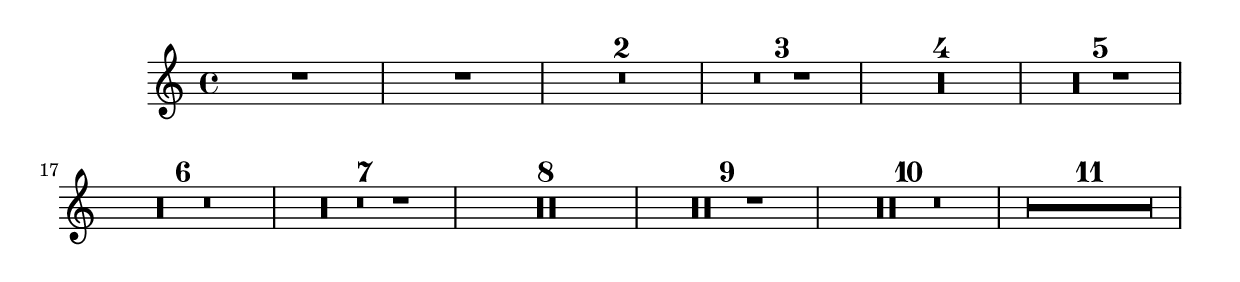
\version "1.7.6"

\header{
texidoc="
If @code{Score.skipBars} is set,
the signs for four, two, and one measure rest are combined to
produce the graphical representation of rests for up to 10 bars.
The number of bars will be written above the sign.
"
}

thenotes = \notes \relative cis' {
\property Score. skipBars = ##t
\time 4/4
R1 |
R1*1 |
R1*2 |
R1*3 |
R1*4 |
R1*5 |
R1*6 |
R1*7 |
R1*8 |
R1*9 |
R1*10 |
R1*11 | 
}

\score { < \context Staff \thenotes

	>
}
%% new-chords-done %%
